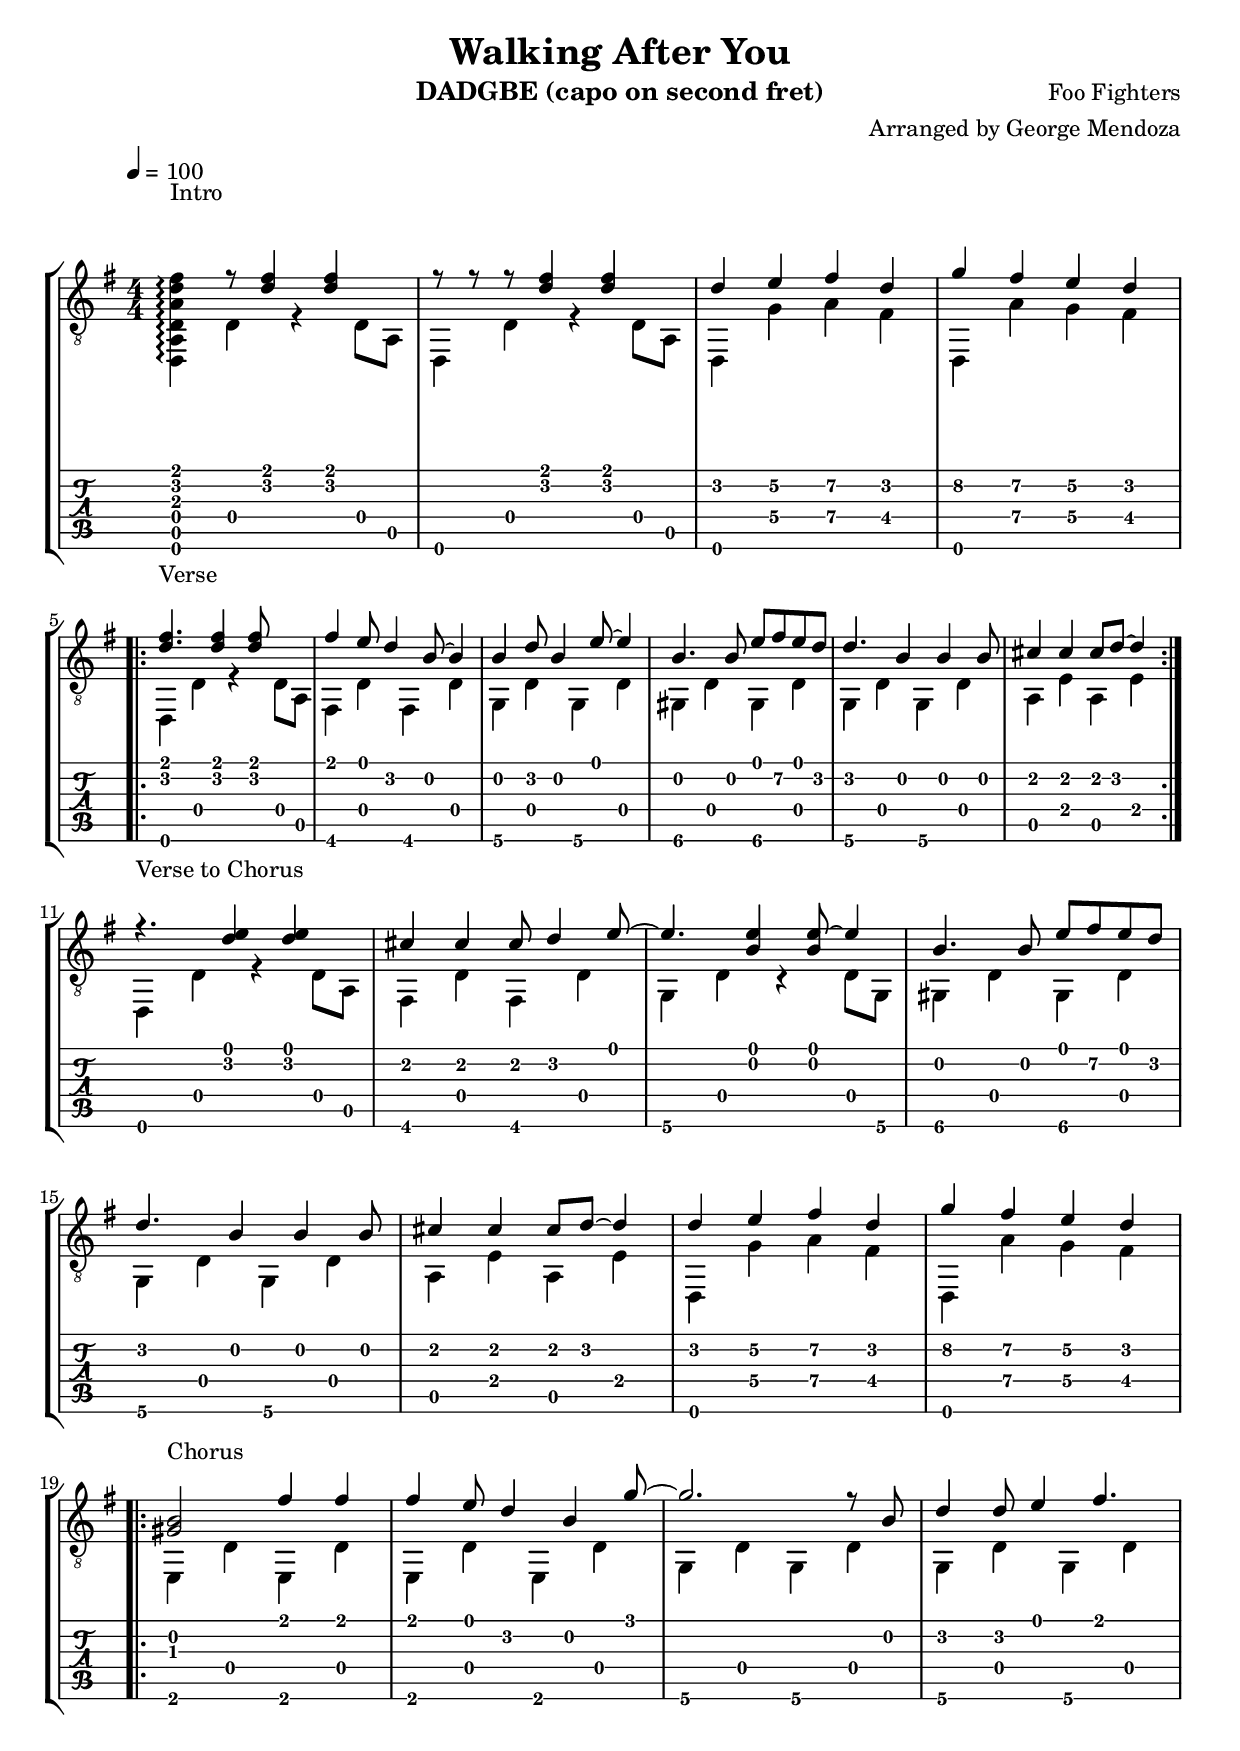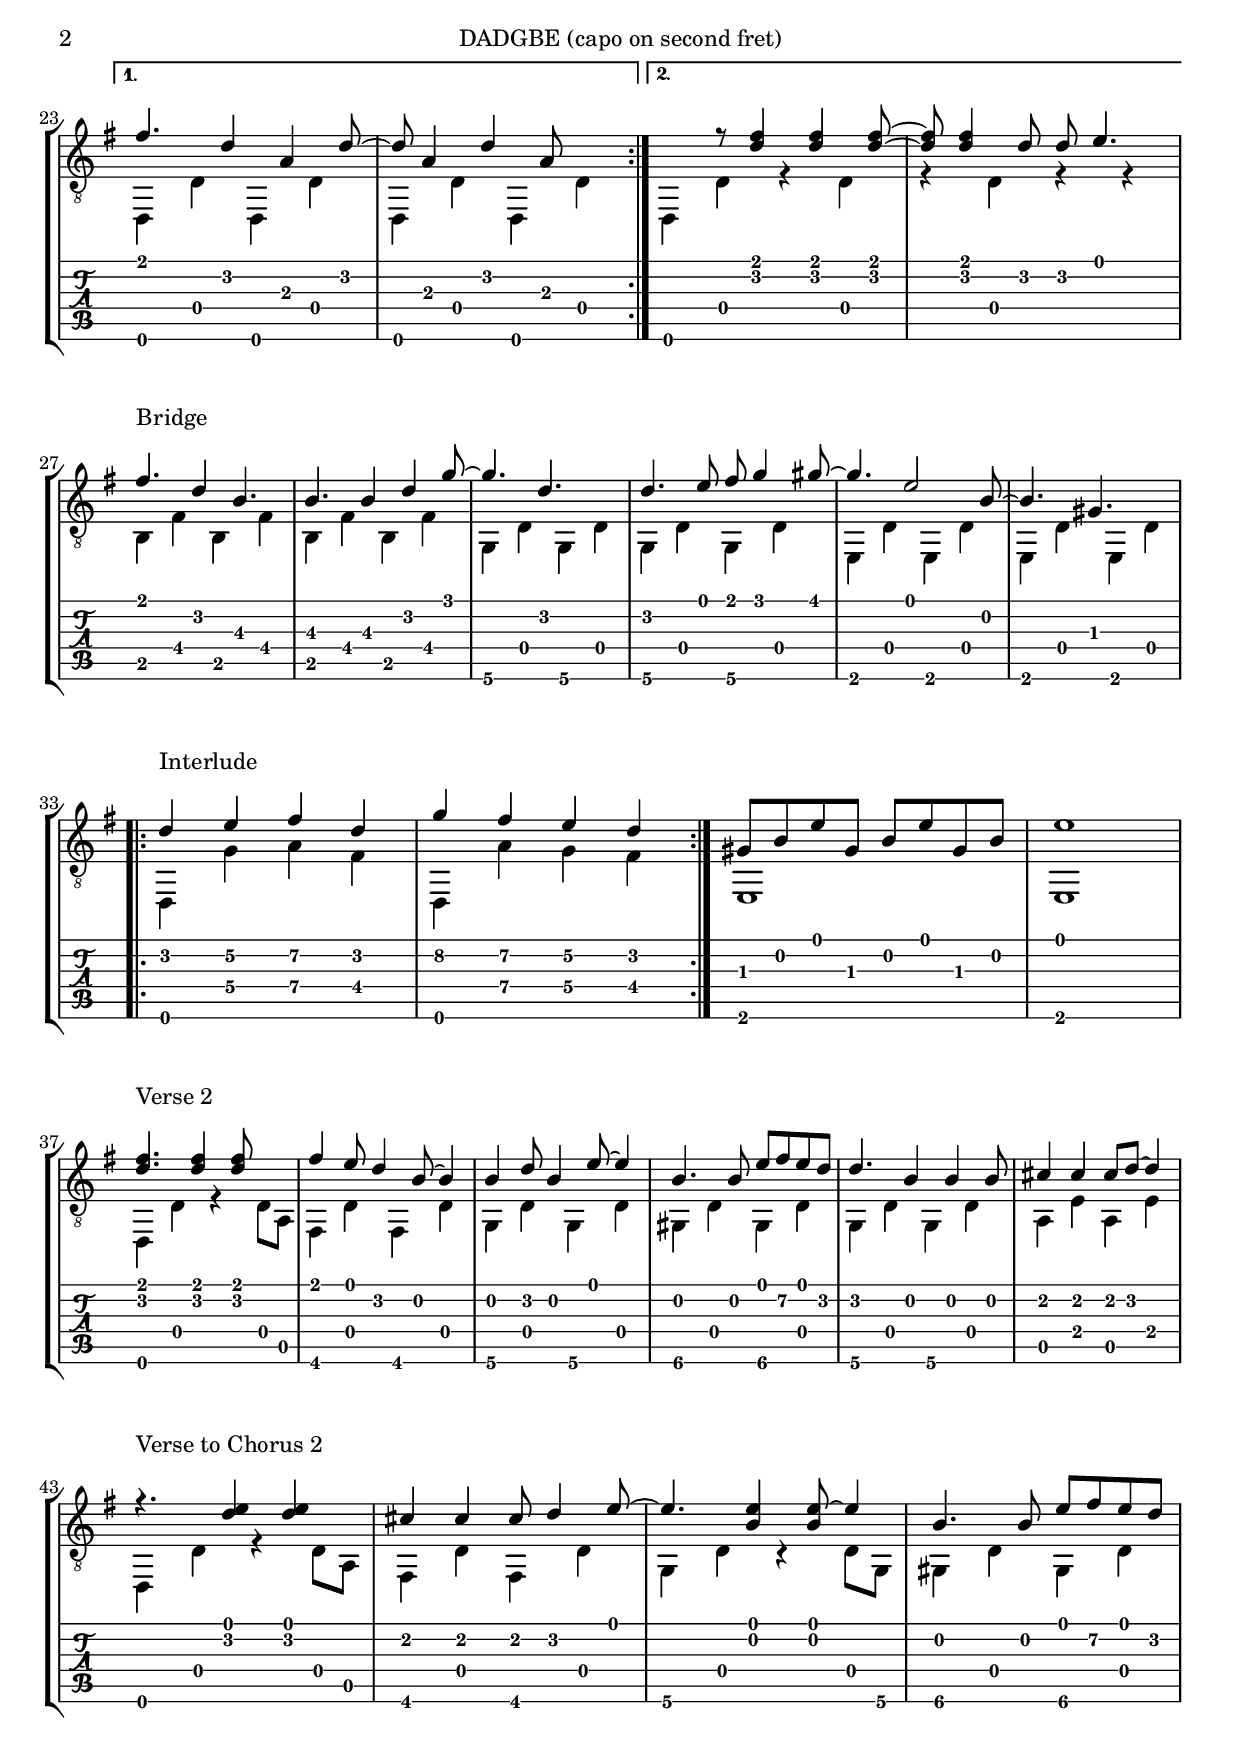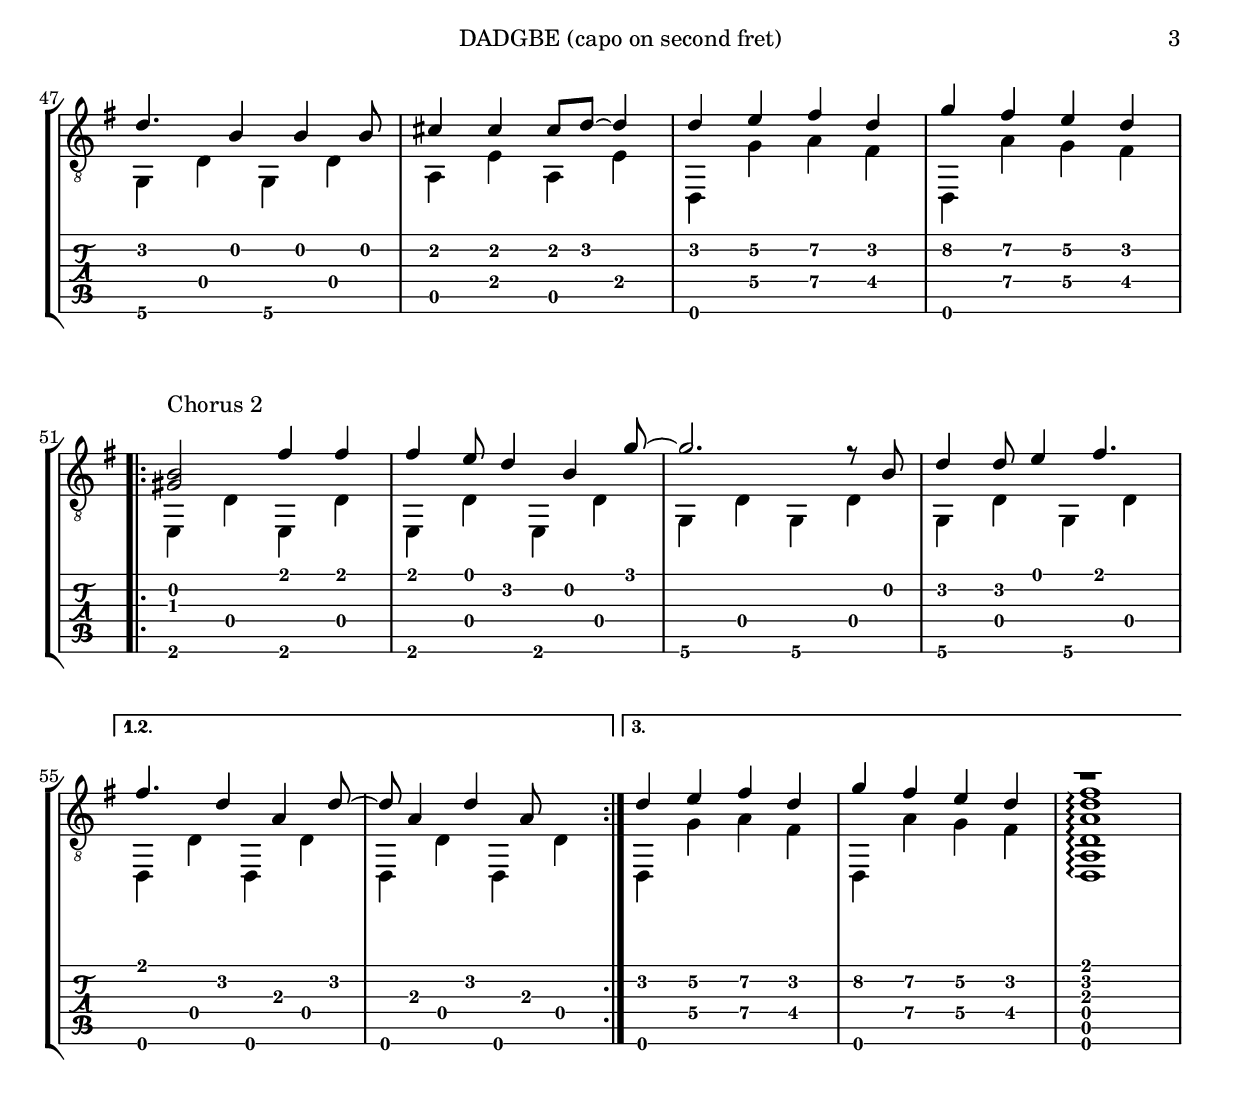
\version "2.12.3"
\include "english.ly"

\paper {
 indent = #0
}

\header {
  title = "Walking After You"
  composer = "Foo Fighters"
  arranger = "Arranged by George Mendoza"
  instrument = "DADGBE (capo on second fret)"
}

%-----------------------------------------------------------------------
% Chord Sets


%-----------------------------------------------------------------------
% Bars

vOneBarIntroLineOneBarOne = {  \skip 4 r8 <d'\2 fs'\1 >4 <fs'\1 d'\2 >4 \skip 8  }
vTwoBarIntroLineOneBarOne = {  <fs'\1 d'\2 a\3 d\4 a,\5 d,\6 >4\arpeggio <d\4>4 r4 <d\4>8 <a,\5>8  }
cBarIntroLineOneBarOne = {   }
sBarIntroLineOneBarOne = {  r1^"Intro" }

vOneBarIntroLineOneBarTwo = {  r8 r8 r8 <d'\2 fs'\1 >4 <fs'\1 d'\2 >4 \skip 8  }
vTwoBarIntroLineOneBarTwo = {  <d,\6>4 <d\4>4 r4 <d\4>8 <a,\5>8  }
cBarIntroLineOneBarTwo = {   }
sBarIntroLineOneBarTwo = {  r1 }

vOneBarIntroLineOneBarThree = {  <d'\2>4 <e'\2>4 <fs'\2>4 <d'\2>4  }
vTwoBarIntroLineOneBarThree = {  <d,\6>4 <g\4>4 <a\4>4 <fs\4>4  }
cBarIntroLineOneBarThree = {   }
sBarIntroLineOneBarThree = {  r1 }

vOneBarIntroLineOneBarFour = {  <g'\2>4 <fs'\2>4 <e'\2>4 <d'\2>4  }
vTwoBarIntroLineOneBarFour = {  <d,\6>4 <a\4>4 <g\4>4 <fs\4>4  }
cBarIntroLineOneBarFour = {   }
sBarIntroLineOneBarFour = {  r1 }

vOneBarVerseRepeatOneLineOneBarOne = {  <d'\2 fs'\1 >4. <fs'\1 d'\2 >4 <fs'\1 d'\2 >8 \skip 8 \skip 8  }
vTwoBarVerseRepeatOneLineOneBarOne = {  <d,\6>4 <d\4>4 r4 <d\4>8 <a,\5>8  }
cBarVerseRepeatOneLineOneBarOne = {   }
sBarVerseRepeatOneLineOneBarOne = {  r1^"Verse" }

vOneBarVerseRepeatOneLineOneBarTwo = {  <fs'\1>4 <e'\1>8 <d'\2>4 <b~\2>8 <b\2>4  }
vTwoBarVerseRepeatOneLineOneBarTwo = {  <fs,\6>4 <d\4>4 <fs,\6>4 <d\4>4  }
cBarVerseRepeatOneLineOneBarTwo = {   }
sBarVerseRepeatOneLineOneBarTwo = {  r1 }

vOneBarVerseRepeatOneLineOneBarThree = {  <b\2>4 <d'\2>8 <b\2>4 <e'~\1>8 <e'\1>4  }
vTwoBarVerseRepeatOneLineOneBarThree = {  <g,\6>4 <d\4>4 <g,\6>4 <d\4>4  }
cBarVerseRepeatOneLineOneBarThree = {   }
sBarVerseRepeatOneLineOneBarThree = {  r1 }

vOneBarVerseRepeatOneLineOneBarFour = {  <b\2>4. <b\2>8 <e'\1>8 <fs'\2>8 <e'\1>8 <d'\2>8  }
vTwoBarVerseRepeatOneLineOneBarFour = {  <gs,\6>4 <d\4>4 <gs,\6>4 <d\4>4  }
cBarVerseRepeatOneLineOneBarFour = {   }
sBarVerseRepeatOneLineOneBarFour = {  r1 }

vOneBarVerseRepeatOneLineOneBarFive = {  <d'\2>4. <b\2>4 <b\2>4 <b\2>8  }
vTwoBarVerseRepeatOneLineOneBarFive = {  <g,\6>4 <d\4>4 <g,\6>4 <d\4>4  }
cBarVerseRepeatOneLineOneBarFive = {   }
sBarVerseRepeatOneLineOneBarFive = {  r1 }

vOneBarVerseRepeatOneLineOneBarSix = {  <cs'\2>4 <cs'\2>4 <cs'\2>8 <d'~\2>8 <d'\2>4  }
vTwoBarVerseRepeatOneLineOneBarSix = {  <a,\5>4 <e\4>4 <a,\5>4 <e\4>4  }
cBarVerseRepeatOneLineOneBarSix = {   }
sBarVerseRepeatOneLineOneBarSix = {  r1 }

vOneBarVerseToChorusLineOneBarOne = {  r4. <d'\2 e'\1 >4 <d'\2 e'\1 >4 \skip 8  }
vTwoBarVerseToChorusLineOneBarOne = {  <d,\6>4 <d\4>4 r4 <d\4>8 <a,\5>8  }
cBarVerseToChorusLineOneBarOne = {   }
sBarVerseToChorusLineOneBarOne = {  r1^"Verse to Chorus" }

vOneBarVerseToChorusLineOneBarTwo = {  <cs'\2>4 <cs'\2>4 <cs'\2>8 <d'\2>4 <e'~\1>8  }
vTwoBarVerseToChorusLineOneBarTwo = {  <fs,\6>4 <d\4>4 <fs,\6>4 <d\4>4  }
cBarVerseToChorusLineOneBarTwo = {   }
sBarVerseToChorusLineOneBarTwo = {  r1 }

vOneBarVerseToChorusLineOneBarThree = {  <e'\1>4. <b\2 e'\1 >4 <b\2 e'~\1 >8 <e'\1>4  }
vTwoBarVerseToChorusLineOneBarThree = {  <g,\6>4 <d\4>4 r4 <d\4>8 <g,\6>8  }
cBarVerseToChorusLineOneBarThree = {   }
sBarVerseToChorusLineOneBarThree = {  r1 }

vOneBarVerseToChorusLineOneBarFour = {  <b\2>4. <b\2>8 <e'\1>8 <fs'\2>8 <e'\1>8 <d'\2>8  }
vTwoBarVerseToChorusLineOneBarFour = {  <gs,\6>4 <d\4>4 <gs,\6>4 <d\4>4  }
cBarVerseToChorusLineOneBarFour = {   }
sBarVerseToChorusLineOneBarFour = {  r1 }

vOneBarVerseToChorusLineTwoBarOne = {  <d'\2>4. <b\2>4 <b\2>4 <b\2>8  }
vTwoBarVerseToChorusLineTwoBarOne = {  <g,\6>4 <d\4>4 <g,\6>4 <d\4>4  }
cBarVerseToChorusLineTwoBarOne = {   }
sBarVerseToChorusLineTwoBarOne = {  r1 }

vOneBarVerseToChorusLineTwoBarTwo = {  <cs'\2>4 <cs'\2>4 <cs'\2>8 <d'~\2>8 <d'\2>4  }
vTwoBarVerseToChorusLineTwoBarTwo = {  <a,\5>4 <e\4>4 <a,\5>4 <e\4>4  }
cBarVerseToChorusLineTwoBarTwo = {   }
sBarVerseToChorusLineTwoBarTwo = {  r1 }

vOneBarVerseToChorusLineTwoBarThree = {  <d'\2>4 <e'\2>4 <fs'\2>4 <d'\2>4  }
vTwoBarVerseToChorusLineTwoBarThree = {  <d,\6>4 <g\4>4 <a\4>4 <fs\4>4  }
cBarVerseToChorusLineTwoBarThree = {   }
sBarVerseToChorusLineTwoBarThree = {  r1 }

vOneBarVerseToChorusLineTwoBarFour = {  <g'\2>4 <fs'\2>4 <e'\2>4 <d'\2>4  }
vTwoBarVerseToChorusLineTwoBarFour = {  <d,\6>4 <a\4>4 <g\4>4 <fs\4>4  }
cBarVerseToChorusLineTwoBarFour = {   }
sBarVerseToChorusLineTwoBarFour = {  r1 }

vOneBarChorusRepeatOneLineOneBarOne = {  <b\2 gs\3 >2 <fs'\1>4 <fs'\1>4  }
vTwoBarChorusRepeatOneLineOneBarOne = {  <e,\6>4 <d\4>4 <e,\6>4 <d\4>4  }
cBarChorusRepeatOneLineOneBarOne = {   }
sBarChorusRepeatOneLineOneBarOne = {  r1^"Chorus" }

vOneBarChorusRepeatOneLineOneBarTwo = {  <fs'\1>4 <e'\1>8 <d'\2>4 <b\2>4 <g'~\1>8  }
vTwoBarChorusRepeatOneLineOneBarTwo = {  <e,\6>4 <d\4>4 <e,\6>4 <d\4>4  }
cBarChorusRepeatOneLineOneBarTwo = {   }
sBarChorusRepeatOneLineOneBarTwo = {  r1 }

vOneBarChorusRepeatOneLineOneBarThree = {  <g'\1>2. r8 <b\2>8  }
vTwoBarChorusRepeatOneLineOneBarThree = {  <g,\6>4 <d\4>4 <g,\6>4 <d\4>4  }
cBarChorusRepeatOneLineOneBarThree = {   }
sBarChorusRepeatOneLineOneBarThree = {  r1 }

vOneBarChorusRepeatOneLineOneBarFour = {  <d'\2>4 <d'\2>8 <e'\1>4 <fs'\1>4.  }
vTwoBarChorusRepeatOneLineOneBarFour = {  <g,\6>4 <d\4>4 <g,\6>4 <d\4>4  }
cBarChorusRepeatOneLineOneBarFour = {   }
sBarChorusRepeatOneLineOneBarFour = {  r1 }

vOneBarChorusAlternativeOneLineOneBarOne = {  <fs'\1>4. <d'\2>4 <a\3>4 <d'~\2>8  }
vTwoBarChorusAlternativeOneLineOneBarOne = {  <d,\6>4 <d\4>4 <d,\6>4 <d\4>4  }
cBarChorusAlternativeOneLineOneBarOne = {   }
sBarChorusAlternativeOneLineOneBarOne = {  r1 }

vOneBarChorusAlternativeOneLineOneBarTwo = {  <d'\2>8 <a\3>4 <d'\2>4 <a\3>8 \skip 4  }
vTwoBarChorusAlternativeOneLineOneBarTwo = {  <d,\6>4 <d\4>4 <d,\6>4 <d\4>4  }
cBarChorusAlternativeOneLineOneBarTwo = {   }
sBarChorusAlternativeOneLineOneBarTwo = {  r1 }

vOneBarChorusAlternativeOneLineTwoBarOne = {  \skip 4 r8 <d'\2 fs'\1 >4 <d'\2 fs'\1 >4 <d'~\2 fs'~\1 >8  }
vTwoBarChorusAlternativeOneLineTwoBarOne = {  <d,\6>4 <d\4>4 r4 <d\4>4  }
cBarChorusAlternativeOneLineTwoBarOne = {   }
sBarChorusAlternativeOneLineTwoBarOne = {  r1 }

vOneBarChorusAlternativeOneLineTwoBarTwo = {  <d'\2 fs'\1 >8 <d'\2 fs'\1 >4 <d'\2>8 <d'\2>8 <e'\1>4.  }
vTwoBarChorusAlternativeOneLineTwoBarTwo = {  r4 <d\4>4 r4 r4  }
cBarChorusAlternativeOneLineTwoBarTwo = {   }
sBarChorusAlternativeOneLineTwoBarTwo = {  r1 }

vOneBarBridgeLineOneBarOne = {  <fs'\1>4. <d'\2>4 <b\3>4.  }
vTwoBarBridgeLineOneBarOne = {  <b,\5>4 <fs\4>4 <b,\5>4 <fs\4>4  }
cBarBridgeLineOneBarOne = {   }
sBarBridgeLineOneBarOne = {  r1^"Bridge" }

vOneBarBridgeLineOneBarTwo = {  <b\3>4. <b\3>4 <d'\2>4 <g'~\1>8  }
vTwoBarBridgeLineOneBarTwo = {  <b,\5>4 <fs\4>4 <b,\5>4 <fs\4>4  }
cBarBridgeLineOneBarTwo = {   }
sBarBridgeLineOneBarTwo = {  r1 }

vOneBarBridgeLineOneBarThree = {  <g'\1>4. <d'\2>4. \skip 4  }
vTwoBarBridgeLineOneBarThree = {  <g,\6>4 <d\4>4 <g,\6>4 <d\4>4  }
cBarBridgeLineOneBarThree = {   }
sBarBridgeLineOneBarThree = {  r1 }

vOneBarBridgeLineOneBarFour = {  <d'\2>4. <e'\1>8 <fs'\1>8 <g'\1>4 <gs'~\1>8  }
vTwoBarBridgeLineOneBarFour = {  <g,\6>4 <d\4>4 <g,\6>4 <d\4>4  }
cBarBridgeLineOneBarFour = {   }
sBarBridgeLineOneBarFour = {  r1 }

vOneBarBridgeLineOneBarFive = {  <gs'\1>4. <e'\1>2 <b~\2>8  }
vTwoBarBridgeLineOneBarFive = {  <e,\6>4 <d\4>4 <e,\6>4 <d\4>4  }
cBarBridgeLineOneBarFive = {   }
sBarBridgeLineOneBarFive = {  r1 }

vOneBarBridgeLineOneBarSix = {  <b\2>4. <gs\3>4. \skip 4  }
vTwoBarBridgeLineOneBarSix = {  <e,\6>4 <d\4>4 <e,\6>4 <d\4>4  }
cBarBridgeLineOneBarSix = {   }
sBarBridgeLineOneBarSix = {  r1 }

vOneBarInterludeLineOneRepeatOneBarOne = {  <d'\2>4 <e'\2>4 <fs'\2>4 <d'\2>4  }
vTwoBarInterludeLineOneRepeatOneBarOne = {  <d,\6>4 <g\4>4 <a\4>4 <fs\4>4  }
cBarInterludeLineOneRepeatOneBarOne = {   }
sBarInterludeLineOneRepeatOneBarOne = {  r1^"Interlude" }

vOneBarInterludeLineOneRepeatOneBarTwo = {  <g'\2>4 <fs'\2>4 <e'\2>4 <d'\2>4  }
vTwoBarInterludeLineOneRepeatOneBarTwo = {  <d,\6>4 <a\4>4 <g\4>4 <fs\4>4  }
cBarInterludeLineOneRepeatOneBarTwo = {   }
sBarInterludeLineOneRepeatOneBarTwo = {  r1 }

vOneBarInterludeLineOneBarOne = {  <gs\3>8 <b\2>8 <e'\1>8 <gs\3>8 <b\2>8 <e'\1>8 <gs\3>8 <b\2>8  }
vTwoBarInterludeLineOneBarOne = {  <e,\6>1  }
cBarInterludeLineOneBarOne = {   }
sBarInterludeLineOneBarOne = {  r1 }

vOneBarInterludeLineOneBarTwo = {  <e'\1>1  }
vTwoBarInterludeLineOneBarTwo = {  <e,\6>1  }
cBarInterludeLineOneBarTwo = {   }
sBarInterludeLineOneBarTwo = {  r1 }

vOneBarVerseTwoLineOneBarOne = {  <d'\2 fs'\1 >4. <fs'\1 d'\2 >4 <fs'\1 d'\2 >8 \skip 8 \skip 8  }
vTwoBarVerseTwoLineOneBarOne = {  <d,\6>4 <d\4>4 r4 <d\4>8 <a,\5>8  }
cBarVerseTwoLineOneBarOne = {   }
sBarVerseTwoLineOneBarOne = {  r1^"Verse 2" }

vOneBarVerseTwoLineOneBarTwo = {  <fs'\1>4 <e'\1>8 <d'\2>4 <b~\2>8 <b\2>4  }
vTwoBarVerseTwoLineOneBarTwo = {  <fs,\6>4 <d\4>4 <fs,\6>4 <d\4>4  }
cBarVerseTwoLineOneBarTwo = {   }
sBarVerseTwoLineOneBarTwo = {  r1 }

vOneBarVerseTwoLineOneBarThree = {  <b\2>4 <d'\2>8 <b\2>4 <e'~\1>8 <e'\1>4  }
vTwoBarVerseTwoLineOneBarThree = {  <g,\6>4 <d\4>4 <g,\6>4 <d\4>4  }
cBarVerseTwoLineOneBarThree = {   }
sBarVerseTwoLineOneBarThree = {  r1 }

vOneBarVerseTwoLineOneBarFour = {  <b\2>4. <b\2>8 <e'\1>8 <fs'\2>8 <e'\1>8 <d'\2>8  }
vTwoBarVerseTwoLineOneBarFour = {  <gs,\6>4 <d\4>4 <gs,\6>4 <d\4>4  }
cBarVerseTwoLineOneBarFour = {   }
sBarVerseTwoLineOneBarFour = {  r1 }

vOneBarVerseTwoLineOneBarFive = {  <d'\2>4. <b\2>4 <b\2>4 <b\2>8  }
vTwoBarVerseTwoLineOneBarFive = {  <g,\6>4 <d\4>4 <g,\6>4 <d\4>4  }
cBarVerseTwoLineOneBarFive = {   }
sBarVerseTwoLineOneBarFive = {  r1 }

vOneBarVerseTwoLineOneBarSix = {  <cs'\2>4 <cs'\2>4 <cs'\2>8 <d'~\2>8 <d'\2>4  }
vTwoBarVerseTwoLineOneBarSix = {  <a,\5>4 <e\4>4 <a,\5>4 <e\4>4  }
cBarVerseTwoLineOneBarSix = {   }
sBarVerseTwoLineOneBarSix = {  r1 }

vOneBarVerseToChorusTwoLineOneBarOne = {  r4. <d'\2 e'\1 >4 <d'\2 e'\1 >4 \skip 8  }
vTwoBarVerseToChorusTwoLineOneBarOne = {  <d,\6>4 <d\4>4 r4 <d\4>8 <a,\5>8  }
cBarVerseToChorusTwoLineOneBarOne = {   }
sBarVerseToChorusTwoLineOneBarOne = {  r1^"Verse to Chorus 2" }

vOneBarVerseToChorusTwoLineOneBarTwo = {  <cs'\2>4 <cs'\2>4 <cs'\2>8 <d'\2>4 <e'~\1>8  }
vTwoBarVerseToChorusTwoLineOneBarTwo = {  <fs,\6>4 <d\4>4 <fs,\6>4 <d\4>4  }
cBarVerseToChorusTwoLineOneBarTwo = {   }
sBarVerseToChorusTwoLineOneBarTwo = {  r1 }

vOneBarVerseToChorusTwoLineOneBarThree = {  <e'\1>4. <b\2 e'\1 >4 <b\2 e'~\1 >8 <e'\1>4  }
vTwoBarVerseToChorusTwoLineOneBarThree = {  <g,\6>4 <d\4>4 r4 <d\4>8 <g,\6>8  }
cBarVerseToChorusTwoLineOneBarThree = {   }
sBarVerseToChorusTwoLineOneBarThree = {  r1 }

vOneBarVerseToChorusTwoLineOneBarFour = {  <b\2>4. <b\2>8 <e'\1>8 <fs'\2>8 <e'\1>8 <d'\2>8  }
vTwoBarVerseToChorusTwoLineOneBarFour = {  <gs,\6>4 <d\4>4 <gs,\6>4 <d\4>4  }
cBarVerseToChorusTwoLineOneBarFour = {   }
sBarVerseToChorusTwoLineOneBarFour = {  r1 }

vOneBarVerseToChorusTwoLineTwoBarOne = {  <d'\2>4. <b\2>4 <b\2>4 <b\2>8  }
vTwoBarVerseToChorusTwoLineTwoBarOne = {  <g,\6>4 <d\4>4 <g,\6>4 <d\4>4  }
cBarVerseToChorusTwoLineTwoBarOne = {   }
sBarVerseToChorusTwoLineTwoBarOne = {  r1 }

vOneBarVerseToChorusTwoLineTwoBarTwo = {  <cs'\2>4 <cs'\2>4 <cs'\2>8 <d'~\2>8 <d'\2>4  }
vTwoBarVerseToChorusTwoLineTwoBarTwo = {  <a,\5>4 <e\4>4 <a,\5>4 <e\4>4  }
cBarVerseToChorusTwoLineTwoBarTwo = {   }
sBarVerseToChorusTwoLineTwoBarTwo = {  r1 }

vOneBarVerseToChorusTwoLineTwoBarThree = {  <d'\2>4 <e'\2>4 <fs'\2>4 <d'\2>4  }
vTwoBarVerseToChorusTwoLineTwoBarThree = {  <d,\6>4 <g\4>4 <a\4>4 <fs\4>4  }
cBarVerseToChorusTwoLineTwoBarThree = {   }
sBarVerseToChorusTwoLineTwoBarThree = {  r1 }

vOneBarVerseToChorusTwoLineTwoBarFour = {  <g'\2>4 <fs'\2>4 <e'\2>4 <d'\2>4  }
vTwoBarVerseToChorusTwoLineTwoBarFour = {  <d,\6>4 <a\4>4 <g\4>4 <fs\4>4  }
cBarVerseToChorusTwoLineTwoBarFour = {   }
sBarVerseToChorusTwoLineTwoBarFour = {  r1 }

vOneBarChorusTwoRepeatOneLineOneBarOne = {  <b\2 gs\3 >2 <fs'\1>4 <fs'\1>4  }
vTwoBarChorusTwoRepeatOneLineOneBarOne = {  <e,\6>4 <d\4>4 <e,\6>4 <d\4>4  }
cBarChorusTwoRepeatOneLineOneBarOne = {   }
sBarChorusTwoRepeatOneLineOneBarOne = {  r1^"Chorus 2" }

vOneBarChorusTwoRepeatOneLineOneBarTwo = {  <fs'\1>4 <e'\1>8 <d'\2>4 <b\2>4 <g'~\1>8  }
vTwoBarChorusTwoRepeatOneLineOneBarTwo = {  <e,\6>4 <d\4>4 <e,\6>4 <d\4>4  }
cBarChorusTwoRepeatOneLineOneBarTwo = {   }
sBarChorusTwoRepeatOneLineOneBarTwo = {  r1 }

vOneBarChorusTwoRepeatOneLineOneBarThree = {  <g'\1>2. r8 <b\2>8  }
vTwoBarChorusTwoRepeatOneLineOneBarThree = {  <g,\6>4 <d\4>4 <g,\6>4 <d\4>4  }
cBarChorusTwoRepeatOneLineOneBarThree = {   }
sBarChorusTwoRepeatOneLineOneBarThree = {  r1 }

vOneBarChorusTwoRepeatOneLineOneBarFour = {  <d'\2>4 <d'\2>8 <e'\1>4 <fs'\1>4.  }
vTwoBarChorusTwoRepeatOneLineOneBarFour = {  <g,\6>4 <d\4>4 <g,\6>4 <d\4>4  }
cBarChorusTwoRepeatOneLineOneBarFour = {   }
sBarChorusTwoRepeatOneLineOneBarFour = {  r1 }

vOneBarChorusTwoAlternativeOneLineOneBarOne = {  <fs'\1>4. <d'\2>4 <a\3>4 <d'~\2>8  }
vTwoBarChorusTwoAlternativeOneLineOneBarOne = {  <d,\6>4 <d\4>4 <d,\6>4 <d\4>4  }
cBarChorusTwoAlternativeOneLineOneBarOne = {   }
sBarChorusTwoAlternativeOneLineOneBarOne = {  r1 }

vOneBarChorusTwoAlternativeOneLineOneBarTwo = {  <d'\2>8 <a\3>4 <d'\2>4 <a\3>8 \skip 4  }
vTwoBarChorusTwoAlternativeOneLineOneBarTwo = {  <d,\6>4 <d\4>4 <d,\6>4 <d\4>4  }
cBarChorusTwoAlternativeOneLineOneBarTwo = {   }
sBarChorusTwoAlternativeOneLineOneBarTwo = {  r1 }

vOneBarChorusTwoAlternativeOneLineTwoBarOne = {  <d'\2>4 <e'\2>4 <fs'\2>4 <d'\2>4  }
vTwoBarChorusTwoAlternativeOneLineTwoBarOne = {  <d,\6>4 <g\4>4 <a\4>4 <fs\4>4  }
cBarChorusTwoAlternativeOneLineTwoBarOne = {   }
sBarChorusTwoAlternativeOneLineTwoBarOne = {  r1 }

vOneBarChorusTwoAlternativeOneLineTwoBarTwo = {  <g'\2>4 <fs'\2>4 <e'\2>4 <d'\2>4  }
vTwoBarChorusTwoAlternativeOneLineTwoBarTwo = {  <d,\6>4 <a\4>4 <g\4>4 <fs\4>4  }
cBarChorusTwoAlternativeOneLineTwoBarTwo = {   }
sBarChorusTwoAlternativeOneLineTwoBarTwo = {  r1 }

vOneBarChorusTwoAlternativeOneLineTwoBarThree = {  r1 }
vTwoBarChorusTwoAlternativeOneLineTwoBarThree = {  <d,\6 a,\5 d\4 a\3 d'\2 fs'\1 >1\arpeggio  }
cBarChorusTwoAlternativeOneLineTwoBarThree = {   }
sBarChorusTwoAlternativeOneLineTwoBarThree = {  r1 }


%-----------------------------------------------------------------------
% Lines

vOneLineIntroLineOne = { \vOneBarIntroLineOneBarOne \vOneBarIntroLineOneBarTwo \vOneBarIntroLineOneBarThree \vOneBarIntroLineOneBarFour \break }
vTwoLineIntroLineOne = { \vTwoBarIntroLineOneBarOne \vTwoBarIntroLineOneBarTwo \vTwoBarIntroLineOneBarThree \vTwoBarIntroLineOneBarFour \break }
cLineIntroLineOne = { \cBarIntroLineOneBarOne \cBarIntroLineOneBarTwo \cBarIntroLineOneBarThree \cBarIntroLineOneBarFour }
sLineIntroLineOne = { \sBarIntroLineOneBarOne \sBarIntroLineOneBarTwo \sBarIntroLineOneBarThree \sBarIntroLineOneBarFour }

vOneLineVerseRepeatOneLineOne = { \vOneBarVerseRepeatOneLineOneBarOne \vOneBarVerseRepeatOneLineOneBarTwo \vOneBarVerseRepeatOneLineOneBarThree \vOneBarVerseRepeatOneLineOneBarFour \vOneBarVerseRepeatOneLineOneBarFive \vOneBarVerseRepeatOneLineOneBarSix \break }
vTwoLineVerseRepeatOneLineOne = { \vTwoBarVerseRepeatOneLineOneBarOne \vTwoBarVerseRepeatOneLineOneBarTwo \vTwoBarVerseRepeatOneLineOneBarThree \vTwoBarVerseRepeatOneLineOneBarFour \vTwoBarVerseRepeatOneLineOneBarFive \vTwoBarVerseRepeatOneLineOneBarSix \break }
cLineVerseRepeatOneLineOne = { \cBarVerseRepeatOneLineOneBarOne \cBarVerseRepeatOneLineOneBarTwo \cBarVerseRepeatOneLineOneBarThree \cBarVerseRepeatOneLineOneBarFour \cBarVerseRepeatOneLineOneBarFive \cBarVerseRepeatOneLineOneBarSix }
sLineVerseRepeatOneLineOne = { \sBarVerseRepeatOneLineOneBarOne \sBarVerseRepeatOneLineOneBarTwo \sBarVerseRepeatOneLineOneBarThree \sBarVerseRepeatOneLineOneBarFour \sBarVerseRepeatOneLineOneBarFive \sBarVerseRepeatOneLineOneBarSix }

vOneLineVerseToChorusLineOne = { \vOneBarVerseToChorusLineOneBarOne \vOneBarVerseToChorusLineOneBarTwo \vOneBarVerseToChorusLineOneBarThree \vOneBarVerseToChorusLineOneBarFour \break }
vTwoLineVerseToChorusLineOne = { \vTwoBarVerseToChorusLineOneBarOne \vTwoBarVerseToChorusLineOneBarTwo \vTwoBarVerseToChorusLineOneBarThree \vTwoBarVerseToChorusLineOneBarFour \break }
cLineVerseToChorusLineOne = { \cBarVerseToChorusLineOneBarOne \cBarVerseToChorusLineOneBarTwo \cBarVerseToChorusLineOneBarThree \cBarVerseToChorusLineOneBarFour }
sLineVerseToChorusLineOne = { \sBarVerseToChorusLineOneBarOne \sBarVerseToChorusLineOneBarTwo \sBarVerseToChorusLineOneBarThree \sBarVerseToChorusLineOneBarFour }

vOneLineVerseToChorusLineTwo = { \vOneBarVerseToChorusLineTwoBarOne \vOneBarVerseToChorusLineTwoBarTwo \vOneBarVerseToChorusLineTwoBarThree \vOneBarVerseToChorusLineTwoBarFour \break }
vTwoLineVerseToChorusLineTwo = { \vTwoBarVerseToChorusLineTwoBarOne \vTwoBarVerseToChorusLineTwoBarTwo \vTwoBarVerseToChorusLineTwoBarThree \vTwoBarVerseToChorusLineTwoBarFour \break }
cLineVerseToChorusLineTwo = { \cBarVerseToChorusLineTwoBarOne \cBarVerseToChorusLineTwoBarTwo \cBarVerseToChorusLineTwoBarThree \cBarVerseToChorusLineTwoBarFour }
sLineVerseToChorusLineTwo = { \sBarVerseToChorusLineTwoBarOne \sBarVerseToChorusLineTwoBarTwo \sBarVerseToChorusLineTwoBarThree \sBarVerseToChorusLineTwoBarFour }

vOneLineChorusRepeatOneLineOne = { \vOneBarChorusRepeatOneLineOneBarOne \vOneBarChorusRepeatOneLineOneBarTwo \vOneBarChorusRepeatOneLineOneBarThree \vOneBarChorusRepeatOneLineOneBarFour \break }
vTwoLineChorusRepeatOneLineOne = { \vTwoBarChorusRepeatOneLineOneBarOne \vTwoBarChorusRepeatOneLineOneBarTwo \vTwoBarChorusRepeatOneLineOneBarThree \vTwoBarChorusRepeatOneLineOneBarFour \break }
cLineChorusRepeatOneLineOne = { \cBarChorusRepeatOneLineOneBarOne \cBarChorusRepeatOneLineOneBarTwo \cBarChorusRepeatOneLineOneBarThree \cBarChorusRepeatOneLineOneBarFour }
sLineChorusRepeatOneLineOne = { \sBarChorusRepeatOneLineOneBarOne \sBarChorusRepeatOneLineOneBarTwo \sBarChorusRepeatOneLineOneBarThree \sBarChorusRepeatOneLineOneBarFour }

vOneLineChorusAlternativeOneLineOne = { \vOneBarChorusAlternativeOneLineOneBarOne \vOneBarChorusAlternativeOneLineOneBarTwo  }
vTwoLineChorusAlternativeOneLineOne = { \vTwoBarChorusAlternativeOneLineOneBarOne \vTwoBarChorusAlternativeOneLineOneBarTwo  }
cLineChorusAlternativeOneLineOne = { \cBarChorusAlternativeOneLineOneBarOne \cBarChorusAlternativeOneLineOneBarTwo }
sLineChorusAlternativeOneLineOne = { \sBarChorusAlternativeOneLineOneBarOne \sBarChorusAlternativeOneLineOneBarTwo }

vOneLineChorusAlternativeOneLineTwo = { \vOneBarChorusAlternativeOneLineTwoBarOne \vOneBarChorusAlternativeOneLineTwoBarTwo \break }
vTwoLineChorusAlternativeOneLineTwo = { \vTwoBarChorusAlternativeOneLineTwoBarOne \vTwoBarChorusAlternativeOneLineTwoBarTwo \break }
cLineChorusAlternativeOneLineTwo = { \cBarChorusAlternativeOneLineTwoBarOne \cBarChorusAlternativeOneLineTwoBarTwo }
sLineChorusAlternativeOneLineTwo = { \sBarChorusAlternativeOneLineTwoBarOne \sBarChorusAlternativeOneLineTwoBarTwo }

vOneLineBridgeLineOne = { \vOneBarBridgeLineOneBarOne \vOneBarBridgeLineOneBarTwo \vOneBarBridgeLineOneBarThree \vOneBarBridgeLineOneBarFour \vOneBarBridgeLineOneBarFive \vOneBarBridgeLineOneBarSix \break }
vTwoLineBridgeLineOne = { \vTwoBarBridgeLineOneBarOne \vTwoBarBridgeLineOneBarTwo \vTwoBarBridgeLineOneBarThree \vTwoBarBridgeLineOneBarFour \vTwoBarBridgeLineOneBarFive \vTwoBarBridgeLineOneBarSix \break }
cLineBridgeLineOne = { \cBarBridgeLineOneBarOne \cBarBridgeLineOneBarTwo \cBarBridgeLineOneBarThree \cBarBridgeLineOneBarFour \cBarBridgeLineOneBarFive \cBarBridgeLineOneBarSix }
sLineBridgeLineOne = { \sBarBridgeLineOneBarOne \sBarBridgeLineOneBarTwo \sBarBridgeLineOneBarThree \sBarBridgeLineOneBarFour \sBarBridgeLineOneBarFive \sBarBridgeLineOneBarSix }

vOneLineInterludeLineOne = { \repeat volta 3 { \vOneBarInterludeLineOneRepeatOneBarOne \vOneBarInterludeLineOneRepeatOneBarTwo } \vOneBarInterludeLineOneBarOne \vOneBarInterludeLineOneBarTwo \break }
vTwoLineInterludeLineOne = { \repeat volta 3 { \vTwoBarInterludeLineOneRepeatOneBarOne \vTwoBarInterludeLineOneRepeatOneBarTwo } \vTwoBarInterludeLineOneBarOne \vTwoBarInterludeLineOneBarTwo \break }
cLineInterludeLineOne = { \repeat volta 3 { \cBarInterludeLineOneRepeatOneBarOne \cBarInterludeLineOneRepeatOneBarTwo } \cBarInterludeLineOneBarOne \cBarInterludeLineOneBarTwo }
sLineInterludeLineOne = { \repeat volta 3 { \sBarInterludeLineOneRepeatOneBarOne \sBarInterludeLineOneRepeatOneBarTwo } \sBarInterludeLineOneBarOne \sBarInterludeLineOneBarTwo }

vOneLineVerseTwoLineOne = { \vOneBarVerseTwoLineOneBarOne \vOneBarVerseTwoLineOneBarTwo \vOneBarVerseTwoLineOneBarThree \vOneBarVerseTwoLineOneBarFour \vOneBarVerseTwoLineOneBarFive \vOneBarVerseTwoLineOneBarSix \break }
vTwoLineVerseTwoLineOne = { \vTwoBarVerseTwoLineOneBarOne \vTwoBarVerseTwoLineOneBarTwo \vTwoBarVerseTwoLineOneBarThree \vTwoBarVerseTwoLineOneBarFour \vTwoBarVerseTwoLineOneBarFive \vTwoBarVerseTwoLineOneBarSix \break }
cLineVerseTwoLineOne = { \cBarVerseTwoLineOneBarOne \cBarVerseTwoLineOneBarTwo \cBarVerseTwoLineOneBarThree \cBarVerseTwoLineOneBarFour \cBarVerseTwoLineOneBarFive \cBarVerseTwoLineOneBarSix }
sLineVerseTwoLineOne = { \sBarVerseTwoLineOneBarOne \sBarVerseTwoLineOneBarTwo \sBarVerseTwoLineOneBarThree \sBarVerseTwoLineOneBarFour \sBarVerseTwoLineOneBarFive \sBarVerseTwoLineOneBarSix }

vOneLineVerseToChorusTwoLineOne = { \vOneBarVerseToChorusTwoLineOneBarOne \vOneBarVerseToChorusTwoLineOneBarTwo \vOneBarVerseToChorusTwoLineOneBarThree \vOneBarVerseToChorusTwoLineOneBarFour \break }
vTwoLineVerseToChorusTwoLineOne = { \vTwoBarVerseToChorusTwoLineOneBarOne \vTwoBarVerseToChorusTwoLineOneBarTwo \vTwoBarVerseToChorusTwoLineOneBarThree \vTwoBarVerseToChorusTwoLineOneBarFour \break }
cLineVerseToChorusTwoLineOne = { \cBarVerseToChorusTwoLineOneBarOne \cBarVerseToChorusTwoLineOneBarTwo \cBarVerseToChorusTwoLineOneBarThree \cBarVerseToChorusTwoLineOneBarFour }
sLineVerseToChorusTwoLineOne = { \sBarVerseToChorusTwoLineOneBarOne \sBarVerseToChorusTwoLineOneBarTwo \sBarVerseToChorusTwoLineOneBarThree \sBarVerseToChorusTwoLineOneBarFour }

vOneLineVerseToChorusTwoLineTwo = { \vOneBarVerseToChorusTwoLineTwoBarOne \vOneBarVerseToChorusTwoLineTwoBarTwo \vOneBarVerseToChorusTwoLineTwoBarThree \vOneBarVerseToChorusTwoLineTwoBarFour \break }
vTwoLineVerseToChorusTwoLineTwo = { \vTwoBarVerseToChorusTwoLineTwoBarOne \vTwoBarVerseToChorusTwoLineTwoBarTwo \vTwoBarVerseToChorusTwoLineTwoBarThree \vTwoBarVerseToChorusTwoLineTwoBarFour \break }
cLineVerseToChorusTwoLineTwo = { \cBarVerseToChorusTwoLineTwoBarOne \cBarVerseToChorusTwoLineTwoBarTwo \cBarVerseToChorusTwoLineTwoBarThree \cBarVerseToChorusTwoLineTwoBarFour }
sLineVerseToChorusTwoLineTwo = { \sBarVerseToChorusTwoLineTwoBarOne \sBarVerseToChorusTwoLineTwoBarTwo \sBarVerseToChorusTwoLineTwoBarThree \sBarVerseToChorusTwoLineTwoBarFour }

vOneLineChorusTwoRepeatOneLineOne = { \vOneBarChorusTwoRepeatOneLineOneBarOne \vOneBarChorusTwoRepeatOneLineOneBarTwo \vOneBarChorusTwoRepeatOneLineOneBarThree \vOneBarChorusTwoRepeatOneLineOneBarFour \break }
vTwoLineChorusTwoRepeatOneLineOne = { \vTwoBarChorusTwoRepeatOneLineOneBarOne \vTwoBarChorusTwoRepeatOneLineOneBarTwo \vTwoBarChorusTwoRepeatOneLineOneBarThree \vTwoBarChorusTwoRepeatOneLineOneBarFour \break }
cLineChorusTwoRepeatOneLineOne = { \cBarChorusTwoRepeatOneLineOneBarOne \cBarChorusTwoRepeatOneLineOneBarTwo \cBarChorusTwoRepeatOneLineOneBarThree \cBarChorusTwoRepeatOneLineOneBarFour }
sLineChorusTwoRepeatOneLineOne = { \sBarChorusTwoRepeatOneLineOneBarOne \sBarChorusTwoRepeatOneLineOneBarTwo \sBarChorusTwoRepeatOneLineOneBarThree \sBarChorusTwoRepeatOneLineOneBarFour }

vOneLineChorusTwoAlternativeOneLineOne = { \vOneBarChorusTwoAlternativeOneLineOneBarOne \vOneBarChorusTwoAlternativeOneLineOneBarTwo  }
vTwoLineChorusTwoAlternativeOneLineOne = { \vTwoBarChorusTwoAlternativeOneLineOneBarOne \vTwoBarChorusTwoAlternativeOneLineOneBarTwo  }
cLineChorusTwoAlternativeOneLineOne = { \cBarChorusTwoAlternativeOneLineOneBarOne \cBarChorusTwoAlternativeOneLineOneBarTwo }
sLineChorusTwoAlternativeOneLineOne = { \sBarChorusTwoAlternativeOneLineOneBarOne \sBarChorusTwoAlternativeOneLineOneBarTwo }

vOneLineChorusTwoAlternativeOneLineTwo = { \vOneBarChorusTwoAlternativeOneLineTwoBarOne \vOneBarChorusTwoAlternativeOneLineTwoBarTwo \vOneBarChorusTwoAlternativeOneLineTwoBarThree \break }
vTwoLineChorusTwoAlternativeOneLineTwo = { \vTwoBarChorusTwoAlternativeOneLineTwoBarOne \vTwoBarChorusTwoAlternativeOneLineTwoBarTwo \vTwoBarChorusTwoAlternativeOneLineTwoBarThree \break }
cLineChorusTwoAlternativeOneLineTwo = { \cBarChorusTwoAlternativeOneLineTwoBarOne \cBarChorusTwoAlternativeOneLineTwoBarTwo \cBarChorusTwoAlternativeOneLineTwoBarThree }
sLineChorusTwoAlternativeOneLineTwo = { \sBarChorusTwoAlternativeOneLineTwoBarOne \sBarChorusTwoAlternativeOneLineTwoBarTwo \sBarChorusTwoAlternativeOneLineTwoBarThree }


%-----------------------------------------------------------------------
% Stanzas

vOneStanzaIntro = { \vOneLineIntroLineOne }
vTwoStanzaIntro = { \vTwoLineIntroLineOne }
cStanzaIntro = { \cLineIntroLineOne }
sStanzaIntro = { \sLineIntroLineOne }

vOneStanzaVerse = { \repeat volta 2 { \vOneLineVerseRepeatOneLineOne } }
vTwoStanzaVerse = { \repeat volta 2 { \vTwoLineVerseRepeatOneLineOne } }
cStanzaVerse = { \repeat volta 2 { \cLineVerseRepeatOneLineOne } }
sStanzaVerse = { \repeat volta 2 { \sLineVerseRepeatOneLineOne } }

vOneStanzaVerseToChorus = { \vOneLineVerseToChorusLineOne \vOneLineVerseToChorusLineTwo }
vTwoStanzaVerseToChorus = { \vTwoLineVerseToChorusLineOne \vTwoLineVerseToChorusLineTwo }
cStanzaVerseToChorus = { \cLineVerseToChorusLineOne \cLineVerseToChorusLineTwo }
sStanzaVerseToChorus = { \sLineVerseToChorusLineOne \sLineVerseToChorusLineTwo }

vOneStanzaChorus = { \repeat volta 2 { \vOneLineChorusRepeatOneLineOne } \alternative { { \vOneLineChorusAlternativeOneLineOne } { \vOneLineChorusAlternativeOneLineTwo } } }
vTwoStanzaChorus = { \repeat volta 2 { \vTwoLineChorusRepeatOneLineOne } \alternative { { \vTwoLineChorusAlternativeOneLineOne } { \vTwoLineChorusAlternativeOneLineTwo } } }
cStanzaChorus = { \repeat volta 2 { \cLineChorusRepeatOneLineOne } \alternative { { \cLineChorusAlternativeOneLineOne } { \cLineChorusAlternativeOneLineTwo } } }
sStanzaChorus = { \repeat volta 2 { \sLineChorusRepeatOneLineOne } \alternative { { \sLineChorusAlternativeOneLineOne } { \sLineChorusAlternativeOneLineTwo } } }

vOneStanzaBridge = { \vOneLineBridgeLineOne }
vTwoStanzaBridge = { \vTwoLineBridgeLineOne }
cStanzaBridge = { \cLineBridgeLineOne }
sStanzaBridge = { \sLineBridgeLineOne }

vOneStanzaInterlude = { \vOneLineInterludeLineOne }
vTwoStanzaInterlude = { \vTwoLineInterludeLineOne }
cStanzaInterlude = { \cLineInterludeLineOne }
sStanzaInterlude = { \sLineInterludeLineOne }

vOneStanzaVerseTwo = { \vOneLineVerseTwoLineOne }
vTwoStanzaVerseTwo = { \vTwoLineVerseTwoLineOne }
cStanzaVerseTwo = { \cLineVerseTwoLineOne }
sStanzaVerseTwo = { \sLineVerseTwoLineOne }

vOneStanzaVerseToChorusTwo = { \vOneLineVerseToChorusTwoLineOne \vOneLineVerseToChorusTwoLineTwo }
vTwoStanzaVerseToChorusTwo = { \vTwoLineVerseToChorusTwoLineOne \vTwoLineVerseToChorusTwoLineTwo }
cStanzaVerseToChorusTwo = { \cLineVerseToChorusTwoLineOne \cLineVerseToChorusTwoLineTwo }
sStanzaVerseToChorusTwo = { \sLineVerseToChorusTwoLineOne \sLineVerseToChorusTwoLineTwo }

vOneStanzaChorusTwo = { \repeat volta 3 { \vOneLineChorusTwoRepeatOneLineOne } \alternative { { \vOneLineChorusTwoAlternativeOneLineOne } { \vOneLineChorusTwoAlternativeOneLineTwo } } }
vTwoStanzaChorusTwo = { \repeat volta 3 { \vTwoLineChorusTwoRepeatOneLineOne } \alternative { { \vTwoLineChorusTwoAlternativeOneLineOne } { \vTwoLineChorusTwoAlternativeOneLineTwo } } }
cStanzaChorusTwo = { \repeat volta 3 { \cLineChorusTwoRepeatOneLineOne } \alternative { { \cLineChorusTwoAlternativeOneLineOne } { \cLineChorusTwoAlternativeOneLineTwo } } }
sStanzaChorusTwo = { \repeat volta 3 { \sLineChorusTwoRepeatOneLineOne } \alternative { { \sLineChorusTwoAlternativeOneLineOne } { \sLineChorusTwoAlternativeOneLineTwo } } }


%-----------------------------------------------------------------------
% Scores

vOneScoreTabOneScoreOne = { \vOneStanzaIntro \vOneStanzaVerse \vOneStanzaVerseToChorus \vOneStanzaChorus \vOneStanzaBridge \vOneStanzaInterlude \vOneStanzaVerseTwo \vOneStanzaVerseToChorusTwo \vOneStanzaChorusTwo }
vTwoScoreTabOneScoreOne = { \vTwoStanzaIntro \vTwoStanzaVerse \vTwoStanzaVerseToChorus \vTwoStanzaChorus \vTwoStanzaBridge \vTwoStanzaInterlude \vTwoStanzaVerseTwo \vTwoStanzaVerseToChorusTwo \vTwoStanzaChorusTwo }
cScoreTabOneScoreOne = { \cStanzaIntro \cStanzaVerse \cStanzaVerseToChorus \cStanzaChorus \cStanzaBridge \cStanzaInterlude \cStanzaVerseTwo \cStanzaVerseToChorusTwo \cStanzaChorusTwo }
sScoreTabOneScoreOne = { \sStanzaIntro \sStanzaVerse \sStanzaVerseToChorus \sStanzaChorus \sStanzaBridge \sStanzaInterlude \sStanzaVerseTwo \sStanzaVerseToChorusTwo \sStanzaChorusTwo }


%-----------------------------------------------------------------------
% Voices

vOne = {
  \transposition d''
  \vOneScoreTabOneScoreOne
}

vTwo = {
  \transposition d'
  \vTwoScoreTabOneScoreOne
}


%-----------------------------------------------------------------------
% Stanza Headings

stanzaHeadings = { \sScoreTabOneScoreOne }

%-----------------------------------------------------------------------
% Chord Headings

chordHeadings = { \cScoreTabOneScoreOne }

%-----------------------------------------------------------------------

\score {
  \new StaffGroup <<
    \new Staff <<
      
      \tempo 4 = 100

      \clef "treble_8"

      \new Voice \with { \remove Rest_engraver } {
        \stanzaHeadings
      }

      \new Voice {
        \key g \major
        \voiceOne
        \vOne
      }
      \new Voice {
        \key g \major
        \voiceTwo
        \vTwo
      }
    >>

    \new TabStaff <<
      \set TabStaff.stringTunings = #guitar-drop-d-tuning
      \new TabVoice {
        \slurUp
        \vOne
      }
      \new TabVoice {
        \slurUp
        \vTwo
      }
      \new TabVoice {
        \chordHeadings
      }
    >>
  >>

  \layout {
    \context { \Staff
      \override TimeSignature #'style = #'numbered
      \override StringNumber #'transparent = ##t
    }
    \context { \TabStaff
      \override TimeSignature #'style = #'numbered
    }
    \context { \Voice
      \remove Slur_engraver
    }
    \context { \TabVoice
      \remove Dots_engraver
      \remove Stem_engraver
      \remove Rest_engraver
    }
  }
}

% showLastLength = R1*4
\score {
  \new Staff \with {midiInstrument = #"acoustic guitar (nylon)"} <<
    \tempo 4 = 100

    \clef "treble_8"

    \new Voice {
      \unfoldRepeats {
        \vOne
      }
    }
    \new Voice {
      \unfoldRepeats {
        \vTwo
      }
    }
  >>

  \midi {}
}
